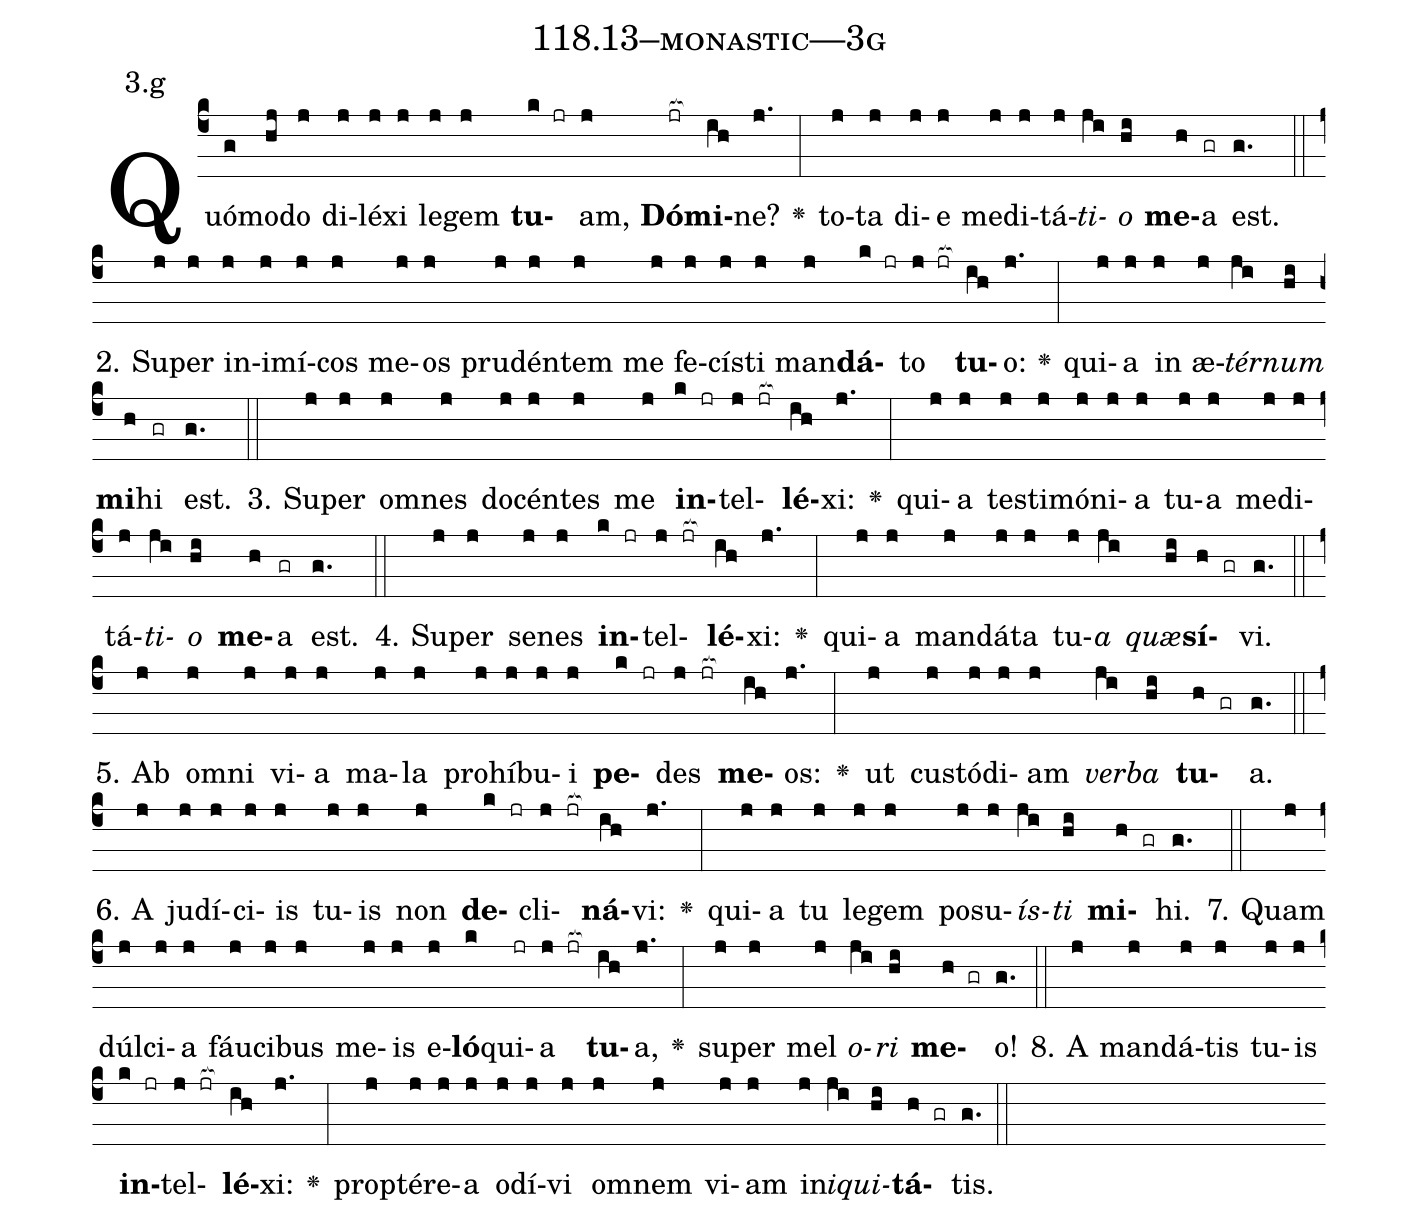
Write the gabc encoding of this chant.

name: 118.13--monastic---3g;
annotation: 3.g;
%%
(c4)Quó(g)mo(hj)do(j) di(j)lé(j)xi(j) le(j)gem(j) <b>tu</b>(k jr)am,(j) <b>Dó</b>(jr[ocb:1{])<b>mi</b>(ih[ocb:0}])ne?(j.) <v>\greheightstar</v>(:) to(j)ta(j) di(j)e(j) me(j)di(j)tá(j)<i>ti</i>(ji)<i>o</i>(hi) <b>me</b>(h)a(gr) est.(g.) (::)
2. Su(j)per(j) in(j)i(j)mí(j)cos(j) me(j)os(j) pru(j)dén(j)tem(j) me(j) fe(j)cís(j)ti(j) man(j)<b>dá</b>(k jr)to(j jr[ocb:1{]) <b>tu</b>(ih[ocb:0}])o:(j.) <v>\greheightstar</v>(:) qui(j)a(j) in(j) æ(j)<i>tér</i>(ji)<i>num</i>(hi) <b>mi</b>(h)hi(gr) est.(g.) (::)
3. Su(j)per(j) om(j)nes(j) do(j)cén(j)tes(j) me(j) <b>in</b>(k jr)tel(j jr[ocb:1{])<b>lé</b>(ih[ocb:0}])xi:(j.) <v>\greheightstar</v>(:) qui(j)a(j) tes(j)ti(j)mó(j)ni(j)a(j) tu(j)a(j) me(j)di(j)tá(j)<i>ti</i>(ji)<i>o</i>(hi) <b>me</b>(h)a(gr) est.(g.) (::)
4. Su(j)per(j) se(j)nes(j) <b>in</b>(k jr)tel(j jr[ocb:1{])<b>lé</b>(ih[ocb:0}])xi:(j.) <v>\greheightstar</v>(:) qui(j)a(j) man(j)dá(j)ta(j) tu(j)<i>a</i>(ji) <i>quæ</i>(hi)<b>sí</b>(h gr)vi.(g.) (::)
5. Ab(j) om(j)ni(j) vi(j)a(j) ma(j)la(j) pro(j)hí(j)bu(j)i(j) <b>pe</b>(k jr)des(j jr[ocb:1{]) <b>me</b>(ih[ocb:0}])os:(j.) <v>\greheightstar</v>(:) ut(j) cus(j)tó(j)di(j)am(j) <i>ver</i>(ji)<i>ba</i>(hi) <b>tu</b>(h gr)a.(g.) (::)
6. A(j) ju(j)dí(j)ci(j)is(j) tu(j)is(j) non(j) <b>de</b>(k jr)cli(j jr[ocb:1{])<b>ná</b>(ih[ocb:0}])vi:(j.) <v>\greheightstar</v>(:) qui(j)a(j) tu(j) le(j)gem(j) po(j)su(j)<i>ís</i>(ji)<i>ti</i>(hi) <b>mi</b>(h gr)hi.(g.) (::)
7. Quam(j) dúl(j)ci(j)a(j) fáu(j)ci(j)bus(j) me(j)is(j) e(j)<b>ló</b>(k)qui(jr)a(j jr[ocb:1{]) <b>tu</b>(ih[ocb:0}])a,(j.) <v>\greheightstar</v>(:) su(j)per(j) mel(j) <i>o</i>(ji)<i>ri</i>(hi) <b>me</b>(h gr)o!(g.) (::)
8. A(j) man(j)dá(j)tis(j) tu(j)is(j) <b>in</b>(k jr)tel(j jr[ocb:1{])<b>lé</b>(ih[ocb:0}])xi:(j.) <v>\greheightstar</v>(:) prop(j)tér(j)e(j)a(j) o(j)dí(j)vi(j) om(j)nem(j) vi(j)am(j) in(j)<i>i</i>(ji)<i>qui</i>(hi)<b>tá</b>(h gr)tis.(g.) (::)
